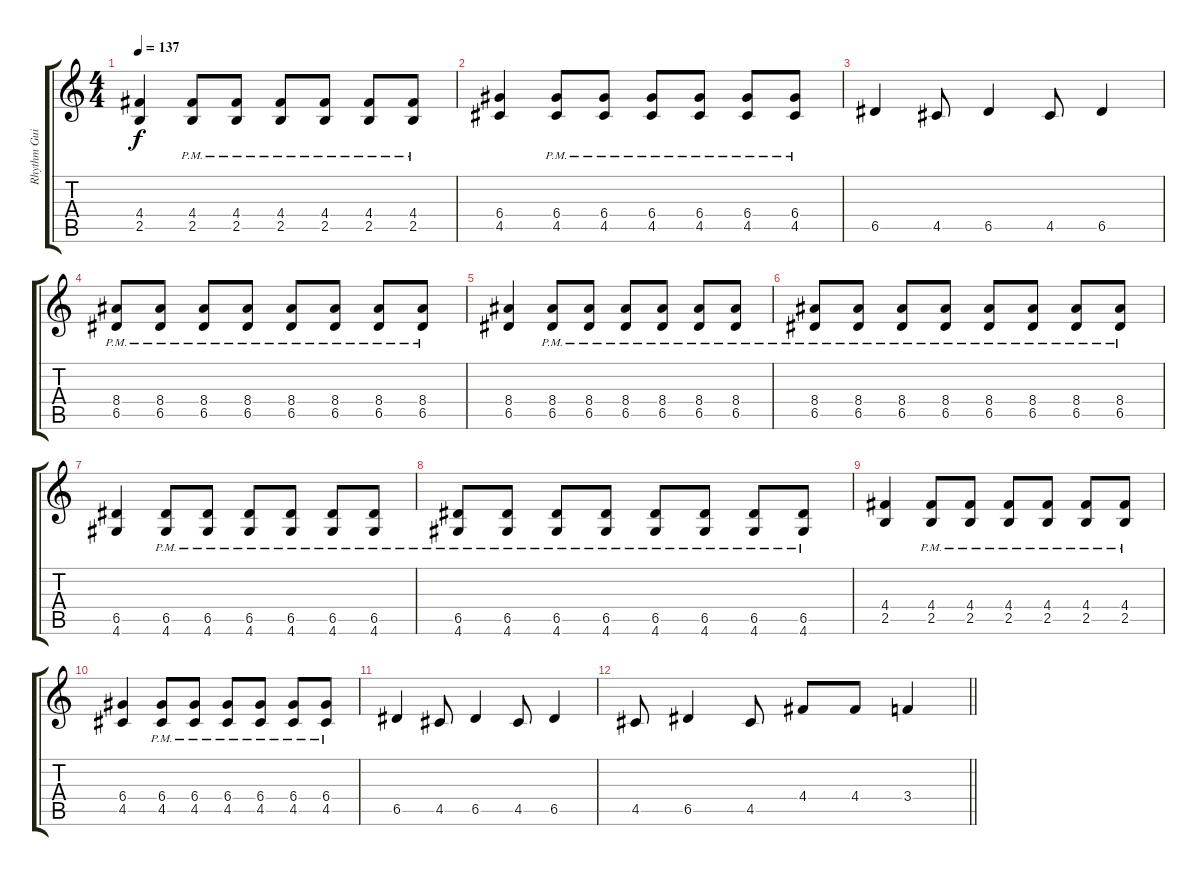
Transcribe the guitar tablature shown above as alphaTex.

\track ("Rhythm Guitar" "Rhythm Gui") {instrument overdrivenguitar}
\staff {score tabs}
\tuning (E4 B3 G3 D3 A2 E2) {hide}
\ts (4 4)
\tempo 137
\clef g2
\ks c
(4.4 2.5).4{dy f volume 8} (4.4{pm} 2.5{pm}).8 (4.4{pm} 2.5{pm}).8 (4.4{pm} 2.5{pm}).8 (4.4{pm} 2.5{pm}).8 (4.4{pm} 2.5{pm}).8 (4.4{pm} 2.5{pm}).8 |
(6.4 4.5).4 (6.4{pm} 4.5{pm}).8 (6.4{pm} 4.5{pm}).8 (6.4{pm} 4.5{pm}).8 (6.4{pm} 4.5{pm}).8 (6.4{pm} 4.5{pm}).8 (6.4{pm} 4.5{pm}).8 |
6.5.4 4.5.8 6.5.4 4.5.8 6.5.4 |
(8.4{pm} 6.5{pm}).8 (8.4{pm} 6.5{pm}).8 (8.4{pm} 6.5{pm}).8 (8.4{pm} 6.5{pm}).8 (8.4{pm} 6.5{pm}).8 (8.4{pm} 6.5{pm}).8 (8.4{pm} 6.5{pm}).8 (8.4{pm} 6.5{pm}).8 |
(8.4 6.5).4{volume 0} (8.4{pm} 6.5{pm}).8 (8.4{pm} 6.5{pm}).8 (8.4{pm} 6.5{pm}).8 (8.4{pm} 6.5{pm}).8 (8.4{pm} 6.5{pm}).8 (8.4{pm} 6.5{pm}).8 |
(8.4{pm} 6.5{pm}).8 (8.4{pm} 6.5{pm}).8 (8.4{pm} 6.5{pm}).8 (8.4{pm} 6.5{pm}).8 (8.4{pm} 6.5{pm}).8 (8.4{pm} 6.5{pm}).8 (8.4{pm} 6.5{pm}).8 (8.4{pm} 6.5{pm}).8 |
(6.5 4.6).4 (6.5{pm} 4.6{pm}).8 (6.5{pm} 4.6{pm}).8 (6.5{pm} 4.6{pm}).8 (6.5{pm} 4.6{pm}).8 (6.5{pm} 4.6{pm}).8 (6.5{pm} 4.6{pm}).8 |
(6.5{pm} 4.6{pm}).8 (6.5{pm} 4.6{pm}).8 (6.5{pm} 4.6{pm}).8 (6.5{pm} 4.6{pm}).8 (6.5{pm} 4.6{pm}).8 (6.5{pm} 4.6{pm}).8 (6.5{pm} 4.6{pm}).8 (6.5{pm} 4.6{pm}).8 |
(4.4 2.5).4 (4.4{pm} 2.5{pm}).8 (4.4{pm} 2.5{pm}).8 (4.4{pm} 2.5{pm}).8 (4.4{pm} 2.5{pm}).8 (4.4{pm} 2.5{pm}).8 (4.4{pm} 2.5{pm}).8 |
(6.4 4.5).4 (6.4{pm} 4.5{pm}).8 (6.4{pm} 4.5{pm}).8 (6.4{pm} 4.5{pm}).8 (6.4{pm} 4.5{pm}).8 (6.4{pm} 4.5{pm}).8 (6.4{pm} 4.5{pm}).8 |
6.5.4 4.5.8 6.5.4 4.5.8 6.5.4 |
\barLineRight lightlight
4.5.8 6.5.4 4.5.8 4.4.8 4.4.8 3.4.4
